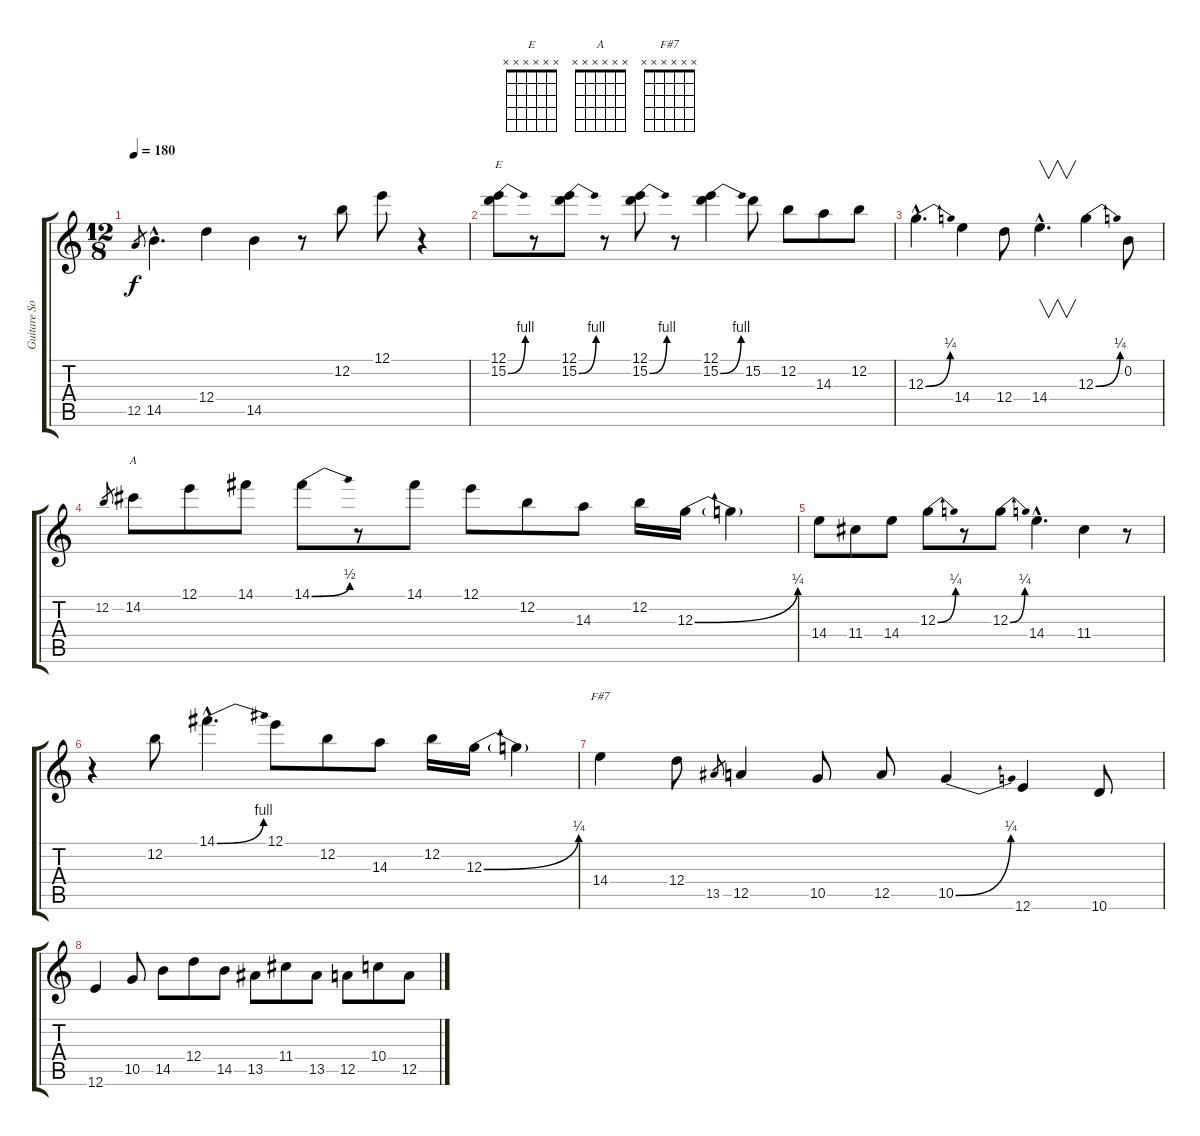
\track ("Guitare Solo" "Guitare So") {instrument distortionguitar}
\staff {score tabs}
\tuning (E4 B3 G3 D3 A2 E2) {hide}
\chord ("E" x x x x x x) {firstfret 0}
\chord ("A" x x x x x x) {firstfret 0}
\chord ("F#7" x x x x x x) {firstfret 0}
\ts (12 8)
\tempo 180
\clef g2
\ks c
12.5.8{gr dy f} 14.5{hac}.4{d} 12.4.4 14.5.4 r.8 12.2.8 12.1.8 r.4 |
(12.1 15.2{be (bend 0 0 60 4)}).8{ch "E"} r.8 (12.1 15.2{be (bend 0 0 60 4)}).8 r.8 (12.1 15.2{be (bend 0 0 60 4)}).8 r.8 (12.1 15.2{be (bend 0 0 60 4)}).4 15.2.8 12.2.8 14.3.8 12.2.8 |
12.3{be (bend 0 0 60 1) hac}.4{d} 14.4.4 12.4.8 14.4{hac}.4{v d} 12.3{be (bend 0 0 60 1)}.4 0.2.8 |
12.2.8{gr} 14.2.8{ch "A"} 12.1.8 14.1.8 14.1{be (bend 0 0 60 2)}.8 r.8 14.1.8 12.1.8 12.2.8 14.3.8 12.2.16 12.3{be (bend 0 0 60 1)}.16 12.3{t}.4 |
14.4.8 11.4.8 14.4.8 12.3{be (bend 0 0 60 1)}.8 r.8 12.3{be (bend 0 0 60 1)}.8 14.4{hac}.4{d} 11.4.4 r.8 |
r.4 12.2.8 14.1{be (bend 0 0 60 4) hac}.4{d} 12.1.8 12.2.8 14.3.8 12.2.16 12.3{be (bend 0 0 60 1)}.16 12.3{t}.4 |
14.4.4{ch "F#7"} 12.4.8 13.5.8{gr} 12.5.4 10.5.8 12.5.8 10.5{be (bend 0 0 60 1)}.4 12.6.4 10.6.8 |
12.6.4 10.5.8 14.5.8 12.4.8 14.5.8 13.5.8 11.4.8 13.5.8 12.5.8 10.4.8 12.5.8
